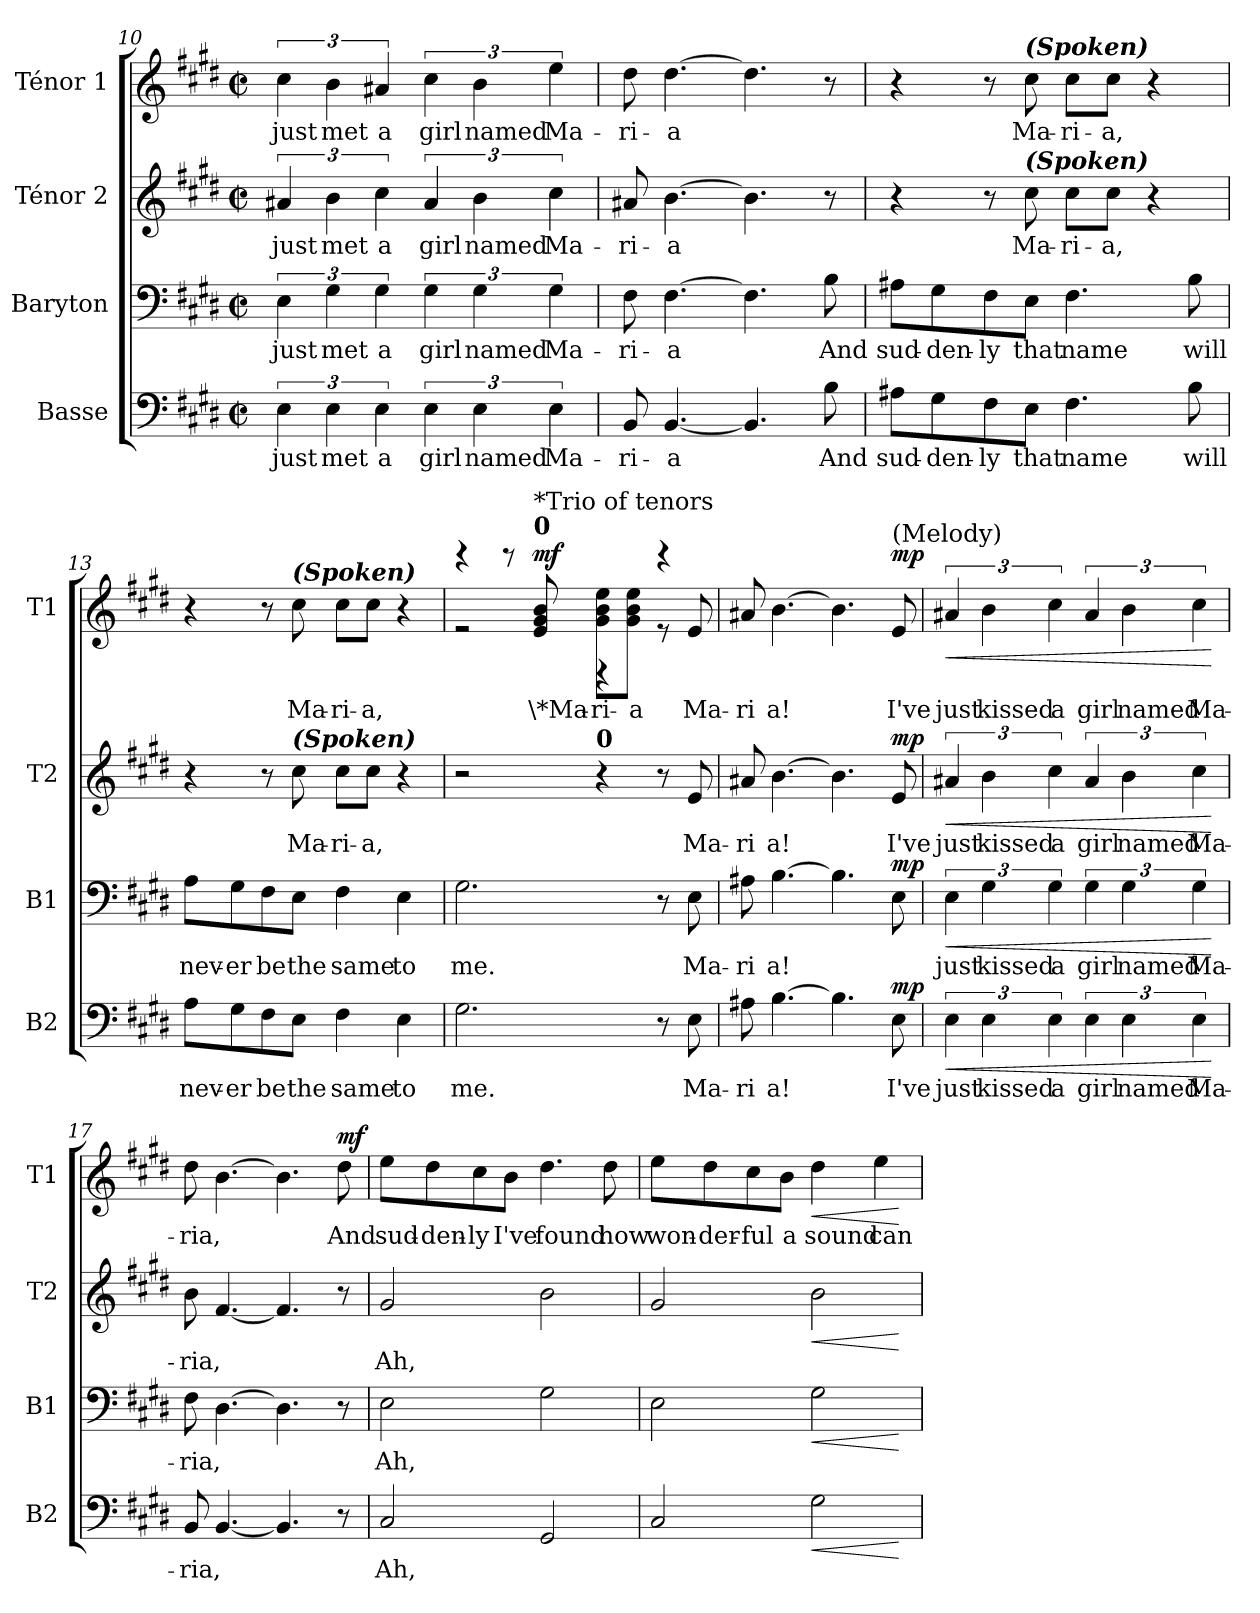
**kern	**text	**dynam	**kern	**text	**dynam	**kern	**text	**dynam	**kern	**text	**dynam
*part4	*part4	*part4	*part3	*part3	*part3	*part2	*part2	*part2	*part1	*part1	*part1
*staff4	*staff4	*staff4	*staff3	*staff3	*staff3	*staff2	*staff2	*staff2	*staff1	*staff1	*staff1
*I"Basse	*	*	*I"Baryton	*	*	*I"Ténor 2	*	*	*I"Ténor 1	*	*
*I'B2	*	*	*I'B1	*	*	*I'T2	*	*	*I'T1	*	*
*clefF4	*	*	*clefF4	*	*	*clefG2	*	*	*clefG2	*	*
*k[f#c#g#d#]	*	*	*k[f#c#g#d#]	*	*	*k[f#c#g#d#]	*	*	*k[f#c#g#d#]	*	*
*M2/2	*	*	*M2/2	*	*	*M2/2	*	*	*M2/2	*	*
*met(c|)	*	*	*met(c|)	*	*	*met(c|)	*	*	*met(c|)	*	*
=10	=10	=10	=10	=10	=10	=10	=10	=10	=10	=10	=10
!	!LO:LY:b	!	!	!LO:LY:b	!	!	!LO:LY:b	!	!	!LO:LY:b	!
6E\	just	.	6E\	just	.	6a#X/	just	.	6cc#\	just	.
!	!LO:LY:b	!	!	!LO:LY:b	!	!	!LO:LY:b	!	!	!LO:LY:b	!
6E\	met	.	6G#\	met	.	6b\	met	.	6b\	met	.
!	!LO:LY:b	!	!	!LO:LY:b	!	!	!LO:LY:b	!	!	!LO:LY:b	!
6E\	a	.	6G#\	a	.	6cc#\	a	.	6a#X/	a	.
!	!LO:LY:b	!	!	!LO:LY:b	!	!	!LO:LY:b	!	!	!LO:LY:b	!
6E\	girl	.	6G#\	girl	.	6a#/	girl	.	6cc#\	girl	.
!	!LO:LY:b	!	!	!LO:LY:b	!	!	!LO:LY:b	!	!	!LO:LY:b	!
6E\	named	.	6G#\	named	.	6b\	named	.	6b\	named	.
!	!LO:LY:b	!	!	!LO:LY:b	!	!	!LO:LY:b	!	!	!LO:LY:b	!
6E\	Ma-	.	6G#\	Ma-	.	6cc#\	Ma-	.	6ee\	Ma-	.
=11	=11	=11	=11	=11	=11	=11	=11	=11	=11	=11	=11
!	!LO:LY:b	!	!	!LO:LY:b	!	!	!LO:LY:b	!	!	!LO:LY:b	!
8BB/	-ri-	.	8F#\	-ri-	.	8a#X/	-ri-	.	8dd#\	-ri-	.
!	!LO:LY:b	!	!	!LO:LY:b	!	!	!LO:LY:b	!	!	!LO:LY:b	!
[4.BB/	-a	.	[4.F#\	-a	.	[4.b\	-a	.	[4.dd#\	-a	.
4.BB/]	.	.	4.F#\]	.	.	4.b\]	.	.	4.dd#\]	.	.
!	!LO:LY:b	!	!	!LO:LY:b	!	!	!	!	!	!	!
8B\	And	.	8B\	And	.	8r	.	.	8r	.	.
!!LO:LB:g=z
=12	=12	=12	=12	=12	=12	=12	=12	=12	=12	=12	=12
!	!LO:LY:b	!	!	!LO:LY:b	!	!	!	!	!	!	!
8A#X\L	sud-	.	8A#X\L	sud-	.	4r	.	.	4r	.	.
!	!LO:LY:b	!	!	!LO:LY:b	!	!	!	!	!	!	!
8G#\	-den-	.	8G#\	-den-	.	.	.	.	.	.	.
!	!LO:LY:b	!	!	!LO:LY:b	!	!	!	!	!	!	!
8F#\	-ly	.	8F#\	-ly	.	8r	.	.	8r	.	.
!	!	!	!	!	!	!	!	!	!LO:TX:a:Bi:t=(Spoken)	!	!
!	!	!	!	!	!	!LO:TX:a:Bi:t=(Spoken)	!	!	!	!	!
!	!LO:LY:b	!	!	!LO:LY:b	!	!	!LO:LY:b	!	!	!LO:LY:b	!
8E\J	that	.	8E\J	that	.	8cc#\	Ma-	.	8cc#\	Ma-	.
!	!LO:LY:b	!	!	!LO:LY:b	!	!	!LO:LY:b	!	!	!LO:LY:b	!
4.F#\	name	.	4.F#\	name	.	8cc#\L	-ri-	.	8cc#\L	-ri-	.
!	!	!	!	!	!	!	!LO:LY:b	!	!	!LO:LY:b	!
.	.	.	.	.	.	8cc#\J	-a,	.	8cc#\J	-a,	.
.	.	.	.	.	.	4r	.	.	4r	.	.
!	!LO:LY:b	!	!	!LO:LY:b	!	!	!	!	!	!	!
8B\	will	.	8B\	will	.	.	.	.	.	.	.
=13	=13	=13	=13	=13	=13	=13	=13	=13	=13	=13	=13
!	!LO:LY:b	!	!	!LO:LY:b	!	!	!	!	!	!	!
8A\L	nev-	.	8A\L	nev-	.	4r	.	.	4r	.	.
!	!LO:LY:b	!	!	!LO:LY:b	!	!	!	!	!	!	!
8G#\	-er	.	8G#\	-er	.	.	.	.	.	.	.
!	!LO:LY:b	!	!	!LO:LY:b	!	!	!	!	!	!	!
8F#\	be	.	8F#\	be	.	8r	.	.	8r	.	.
!	!	!	!	!	!	!	!	!	!LO:TX:a:Bi:t=(Spoken)	!	!
!	!	!	!	!	!	!LO:TX:a:Bi:t=(Spoken)	!	!	!	!	!
!	!LO:LY:b	!	!	!LO:LY:b	!	!	!LO:LY:b	!	!	!LO:LY:b	!
8E\J	the	.	8E\J	the	.	8cc#\	Ma-	.	8cc#\	Ma-	.
!	!LO:LY:b	!	!	!LO:LY:b	!	!	!LO:LY:b	!	!	!LO:LY:b	!
4F#\	same	.	4F#\	same	.	8cc#\L	-ri-	.	8cc#\L	-ri-	.
!	!	!	!	!	!	!	!LO:LY:b	!	!	!LO:LY:b	!
.	.	.	.	.	.	8cc#\J	-a,	.	8cc#\J	-a,	.
!	!LO:LY:b	!	!	!LO:LY:b	!	!	!	!	!	!	!
4E\	to	.	4E\	to	.	4r	.	.	4r	.	.
=14	=14	=14	=14	=14	=14	=14	=14	=14	=14	=14	=14
!	!LO:LY:b	!	!	!LO:LY:b	!	!	!	!	!	!	!
*	*	*	*	*	*	*	*	*	*^	*	*
2.G#\	me.	.	2.G#\	me.	.	2r	.	.	2re	4reee	.	.
.	.	.	.	.	.	.	.	.	.	8reee	.	.
!	!	!	!	!	!	!	!	!	!	!LO:TX:a:B:t=0	!	!
!	!	!	!	!	!	!	!	!	!	!LO:TX:a:t=*Trio of tenors	!	!
!	!	!	!	!	!	!	!	!	!	!	!LO:LY:b	!LO:DY:a
.	.	.	.	.	.	.	.	.	.	8e/ 8g#/ 8b/	\*Ma-	mf
!	!	!	!	!	!	!LO:TX:a:B:t=0	!	!	!	!	!	!
!	!	!	!	!	!	!	!	!	!	!	!LO:LY:b	!
.	.	.	.	.	.	4r	.	.	4rD	8g#\ 8b\ 8ee\L	-ri-	.
!	!	!	!	!	!	!	!	!	!	!	!LO:LY:b	!
.	.	.	.	.	.	.	.	.	.	8g#\ 8b\ 8ee\J	-a	.
8r	.	.	8r	.	.	8r	.	.	8re	4reee	.	.
!	!LO:LY:b	!	!	!LO:LY:b	!	!	!LO:LY:b	!	!	!	!LO:LY:b	!
8E\	Ma-	.	8E\	Ma-	.	8e/	Ma-	.	8e/	.	Ma-	.
*	*	*	*	*	*	*	*	*	*v	*v	*	*
!!LO:PB:g=z
=15	=15	=15	=15	=15	=15	=15	=15	=15	=15	=15	=15
!	!LO:LY:b	!	!	!LO:LY:b	!	!	!LO:LY:b	!	!	!LO:LY:b	!
8A#X\	-ri	.	8A#X\	-ri	.	8a#X/	-ri	.	8a#X/	-ri	.
!	!LO:LY:b	!	!	!LO:LY:b	!	!	!LO:LY:b	!	!	!LO:LY:b	!
[4.B\	a!	.	[4.B\	a!	.	[4.b\	a!	.	[4.b\	a!	.
4.B\]	.	.	4.B\]	.	.	4.b\]	.	.	4.b\]	.	.
!	!	!	!	!	!	!	!	!	!LO:TX:a:t=(Melody)	!	!
!	!LO:LY:b	!LO:DY:a	!	!	!LO:DY:a	!	!LO:LY:b	!LO:DY:a	!	!LO:LY:b	!LO:DY:a
8E\	I've	mp	8E\	.	mp	8e/	I've	mp	8e/	I've	mp
=16	=16	=16	=16	=16	=16	=16	=16	=16	=16	=16	=16
!	!LO:LY:b	!LO:HP:b	!	!LO:LY:b	!LO:HP:b	!	!LO:LY:b	!LO:HP:b	!	!LO:LY:b	!LO:HP:b
6E\	just	<	6E\	just	<	6a#X/	just	<	6a#X/	just	<
!	!LO:LY:b	!	!	!LO:LY:b	!	!	!LO:LY:b	!	!	!LO:LY:b	!
6E\	kissed	.	6G#\	kissed	.	6b\	kissed	.	6b\	kissed	.
!	!LO:LY:b	!	!	!LO:LY:b	!	!	!LO:LY:b	!	!	!LO:LY:b	!
6E\	a	.	6G#\	a	.	6cc#\	a	.	6cc#\	a	.
!	!LO:LY:b	!	!	!LO:LY:b	!	!	!LO:LY:b	!	!	!LO:LY:b	!
6E\	girl	.	6G#\	girl	.	6a#/	girl	.	6a#/	girl	.
!	!LO:LY:b	!	!	!LO:LY:b	!	!	!LO:LY:b	!	!	!LO:LY:b	!
6E\	named	.	6G#\	named	.	6b\	named	.	6b\	named	.
!	!LO:LY:b	!	!	!LO:LY:b	!	!	!LO:LY:b	!	!	!LO:LY:b	!
6E\	Ma-	.	6G#\	Ma-	.	6cc#\	Ma-	.	6cc#\	Ma-	.
.	.	[	.	.	[	.	.	[	.	.	[
=17	=17	=17	=17	=17	=17	=17	=17	=17	=17	=17	=17
!	!LO:LY:b	!	!	!LO:LY:b	!	!	!LO:LY:b	!	!	!LO:LY:b	!
8BB/	-ria,	.	8F#\	-ria,	.	8b\	-ria,	.	8dd#\	-ria,	.
[4.BB/	.	.	[4.D#\	.	.	[4.f#/	.	.	[4.b\	.	.
4.BB/]	.	.	4.D#\]	.	.	4.f#/]	.	.	4.b\]	.	.
!	!	!	!	!	!	!	!	!	!	!LO:LY:b	!LO:DY:a
8r	.	.	8r	.	.	8r	.	.	8dd#\	And	mf
!!LO:LB:g=z
=18	=18	=18	=18	=18	=18	=18	=18	=18	=18	=18	=18
!	!LO:LY:b	!	!	!LO:LY:b	!	!	!LO:LY:b	!	!	!LO:LY:b	!
2C#/	Ah,	.	2E\	Ah,	.	2g#/	Ah,	.	8ee\L	sud-	.
!	!	!	!	!	!	!	!	!	!	!LO:LY:b	!
.	.	.	.	.	.	.	.	.	8dd#\	-den-	.
!	!	!	!	!	!	!	!	!	!	!LO:LY:b	!
.	.	.	.	.	.	.	.	.	8cc#\	-ly	.
!	!	!	!	!	!	!	!	!	!	!LO:LY:b	!
.	.	.	.	.	.	.	.	.	8b\J	I've	.
!	!	!	!	!	!	!	!	!	!	!LO:LY:b	!
2GG#/	.	.	2G#\	.	.	2b\	.	.	4.dd#\	found	.
!	!	!	!	!	!	!	!	!	!	!LO:LY:b	!
.	.	.	.	.	.	.	.	.	8dd#\	how	.
=19	=19	=19	=19	=19	=19	=19	=19	=19	=19	=19	=19
!	!	!	!	!	!	!	!	!	!	!LO:LY:b	!
2C#/	.	.	2E\	.	.	2g#/	.	.	8ee\L	won-	.
!	!	!	!	!	!	!	!	!	!	!LO:LY:b	!
.	.	.	.	.	.	.	.	.	8dd#\	-der-	.
!	!	!	!	!	!	!	!	!	!	!LO:LY:b	!
.	.	.	.	.	.	.	.	.	8cc#\	-ful	.
!	!	!	!	!	!	!	!	!	!	!LO:LY:b	!
.	.	.	.	.	.	.	.	.	8b\J	a	.
!	!	!LO:HP:b	!	!	!LO:HP:b	!	!	!LO:HP:b	!	!LO:LY:b	!LO:HP:b
2G#\	.	<	2G#\	.	<	2b\	.	<	4dd#\	sound	<
!	!	!	!	!	!	!	!	!	!	!LO:LY:b	!
.	.	.	.	.	.	.	.	.	4ee\	can	.
.	.	[	.	.	[	.	.	[	.	.	[
=	=	=	=	=	=	=	=	=	=	=	=
*-	*-	*-	*-	*-	*-	*-	*-	*-	*-	*-	*-
